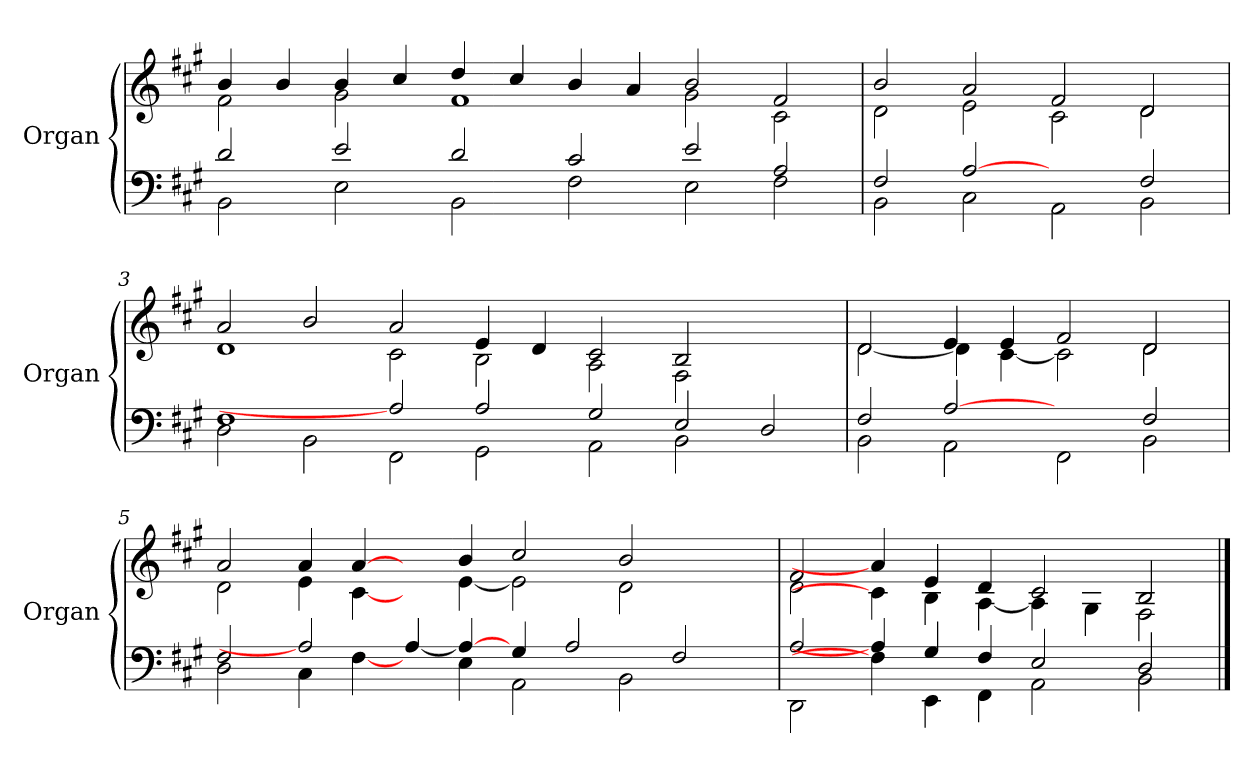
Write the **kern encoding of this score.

**kern	**kern
*part1	*part1
*staff2	*staff1
*I"Organ	*
*I'Organ	*
*clefF4	*clefG2
*k[f#c#g#]	*k[f#c#g#]
=1	=1
*^	*^
2d/	2BB\	4b/	2f#\
.	.	4b/	.
2e/	2E\	4b/	2g#\
.	.	4cc#/	.
2d/	2BB\	4dd/	1f#
.	.	4cc#/	.
2c#/	2F#\	4b/	.
.	.	4a/	.
2e/	2E\	2b/	2g#\
2A/	2F#\	2f#/	2c#\
=2	=2	=2	=2
2F#/	2BB\	2b/	2d\
[2A	2C#\	2a/	2e\
2ryy	2AA\	2f#/	2c#\
2F#/	2BB\	2d/	2d\
=3	=3	=3	=3
1F#	2D\	2a/	1d
.	2BB\	2b/	.
2A]	2FF#\	2a/	2c#\
2A/	2GG#\	4e/	2B\
.	.	4d/	.
2G#/	2AA\	2c#/	2A\
2E/	2BB\	2B/	2F#\
2D/	2ryy	2ryy	2ryy
=4	=4	=4	=4
2F#/	2BB\	2d/	[<2d\
[2A	2AA\	4e/	4d\]
.	.	4e/	[<4c#\
2ryy	2FF#\	2f#/	2c#\]
2F#/	2BB\	2d/	2d\
=5	=5	=5	=5
2F#/	2D\	2a/	2d\
2A]	4C#\	4a/	4e\
.	[4F#\	[4a/	[4c#\
[>4A/	4ryy	4ryy	4ryy
4A/_	4E\	4b/	[<4e\
4G#/	2AA\	2cc#/	2e\]
2A/	.	.	.
.	2BB\	2b/	2d\
2F#/	.	.	.
.	4ryy	4ryy	4ryy
=6	=6	=6	=6
2A/	2DD\	2f#/	2d\
4A/]	4F#\]	4a/]	4c#\]
4G#/	4EE\	4e/	4B\
4F#/	4FF#\	4d/	[<4A\
2E/	2AA\	2c#/	4A\]
.	.	.	4G#\
2D/	2BB\	2B/	2F#\
*v	*v	*	*
*	*v	*v
==	==
*-	*-
